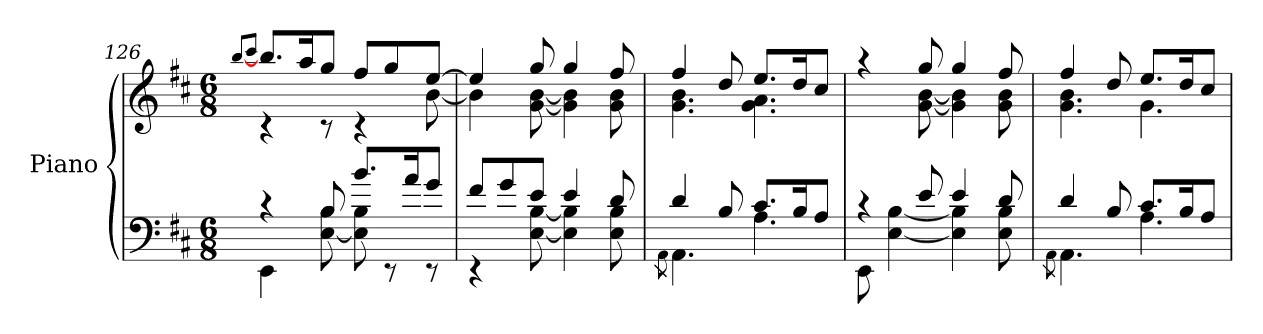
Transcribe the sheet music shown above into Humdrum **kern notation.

**kern	**kern
*part1	*part1
*staff2	*staff1
*I"Piano	*
*I'Pno.	*
!!LO:LB:g=z
*clefF4	*clefG2
*k[f#c#]	*k[f#c#]
*D:	*D:
*M6/8	*M6/8
=126	=126
.	[8qbb/L
.	8qccc#/J
*^	*^
4rc	4EE\	8.bb/L	4rc
.	.	16aa/K	.
8B/	[8E\ 8B\	8gg/J	8rc
8.b/L	8E\] 8B\	8ff#/L	4rc
.	8rEE	8gg/	.
16a/K	.	.	.
8g/J	8rEE	[8ee/J	[8b\
=127	=127	=127	=127
8f#/L	4rEE	4ee/]	4b\]
8g/	.	.	.
8e/J	[8E\ [8B\	8gg/	[8g\ [8b\
4e/	4E\] 4B\]	4gg/	4g\] 4b\]
8d/	8E\ 8B\	8ff#/	8g\ 8b\
=128	=128	=128	=128
.	8qAA\	.	.
4d/	4.AA\	4ff#/	4.g\ 4.b\
8B/	.	8dd/	.
8.c#/L	4.A\	8.ee/L	4.g\ 4.a\
16B/K	.	16dd/K	.
8A/J	.	8cc#/J	.
=129	=129	=129	=129
4rc	8EE\	4raa	4ryy
.	[4E\ [4B\	.	.
8e/	.	8gg/	[8g\ [8b\
4e/	4E\] 4B\]	4gg/	4g\] 4b\]
8d/	8E\ 8B\	8ff#/	8g\ 8b\
=130	=130	=130	=130
.	8qAA\	.	.
4d/	4.AA\	4ff#/	4.g\ 4.b\
8B/	.	8dd/	.
8.c#/L	4.A\	8.ee/L	4.g\
16B/K	.	16dd/K	.
8A/J	.	8cc#/J	.
*v	*v	*	*
*	*v	*v
=	=
*-	*-
